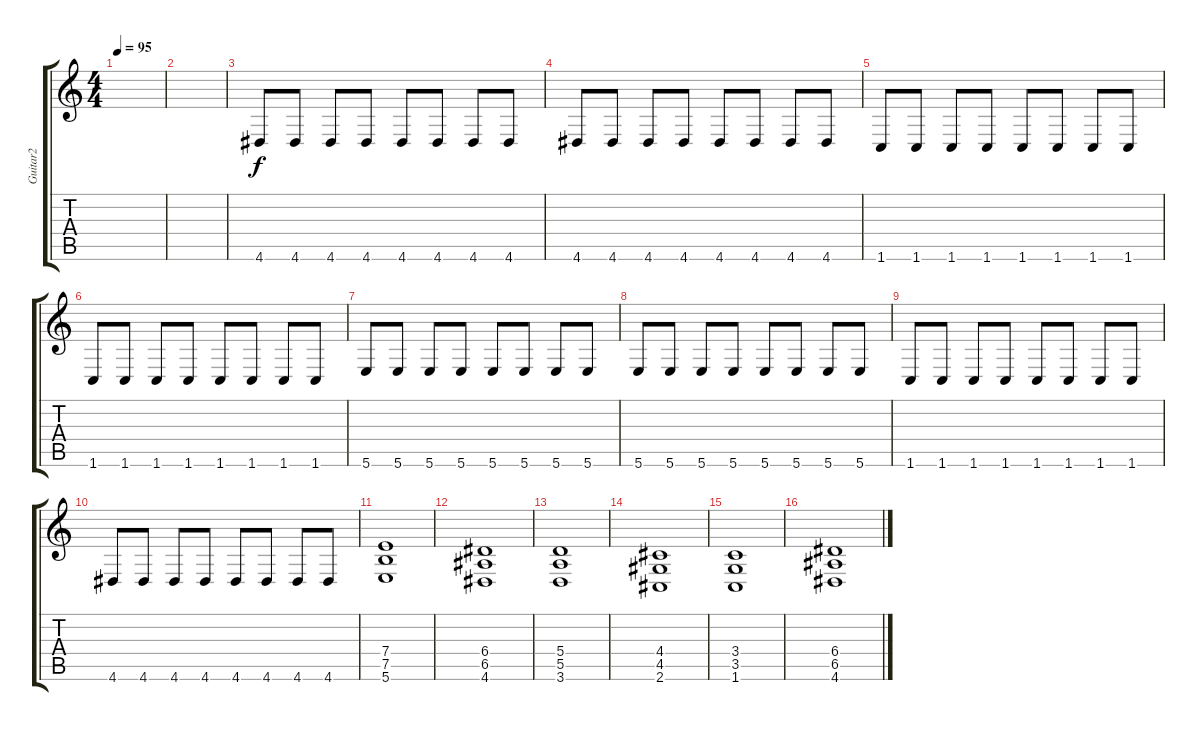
\track ("Guitar2" "Guitar2") {instrument overdrivenguitar}
\staff {score tabs}
\tuning (B3 Gb3 D3 A2 E2 B1) {hide}
\ts (4 4)
\tempo 95
\clef g2
\ks c
|
|
4.6.8 4.6.8 4.6.8 4.6.8 4.6.8 4.6.8 4.6.8 4.6.8 |
4.6.8 4.6.8 4.6.8 4.6.8 4.6.8 4.6.8 4.6.8 4.6.8 |
1.6.8 1.6.8 1.6.8 1.6.8 1.6.8 1.6.8 1.6.8 1.6.8 |
1.6.8 1.6.8 1.6.8 1.6.8 1.6.8 1.6.8 1.6.8 1.6.8 |
5.6.8 5.6.8 5.6.8 5.6.8 5.6.8 5.6.8 5.6.8 5.6.8 |
5.6.8 5.6.8 5.6.8 5.6.8 5.6.8 5.6.8 5.6.8 5.6.8 |
1.6.8 1.6.8 1.6.8 1.6.8 1.6.8 1.6.8 1.6.8 1.6.8 |
4.6.8 4.6.8 4.6.8 4.6.8 4.6.8 4.6.8 4.6.8 4.6.8 |
(7.4 7.5 5.6).1 |
(6.4 6.5 4.6).1 |
(5.4 5.5 3.6).1 |
(4.4 4.5 2.6).1 |
(3.4 3.5 1.6).1 |
(6.4 6.5 4.6).1
